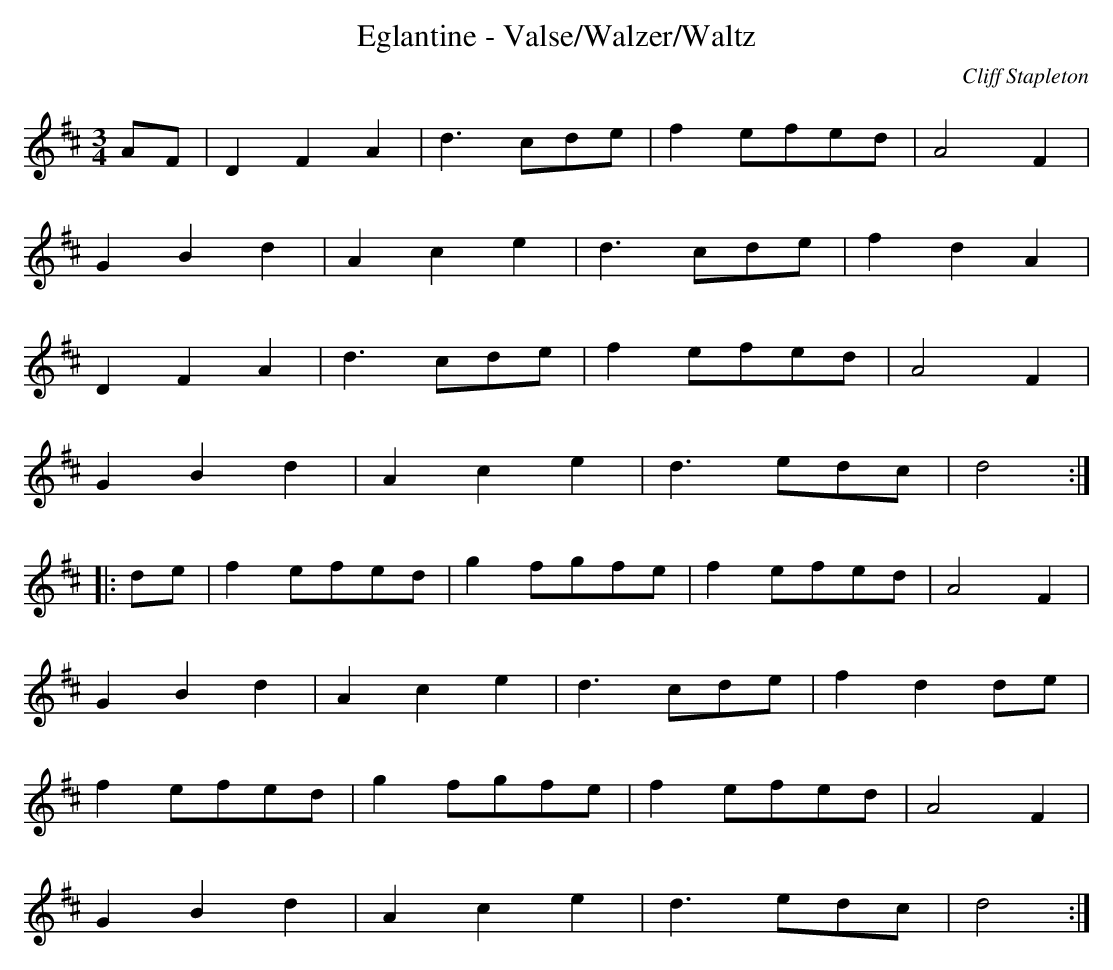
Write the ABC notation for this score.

X:1
T:Eglantine - Valse/Walzer/Waltz
C:Cliff Stapleton
M:3/4
L:1/4
K:D
A/F/|DFA|d>cd/e/|fe/f/e/d/|A2F|
GBd|Ace|d>cd/e/|fdA|
DFA|d>cd/e/|fe/f/e/d/|A2F|
GBd|Ace|d>ed/c/|d2:|
|:d/e/|fe/f/e/d/|gf/g/f/e/|fe/f/e/d/|A2F|
GBd|Ace|d>cd/e/|fdd/e/|
fe/f/e/d/|gf/g/f/e/|fe/f/e/d/|A2F|
GBd|Ace|d>ed/c/|d2:|
